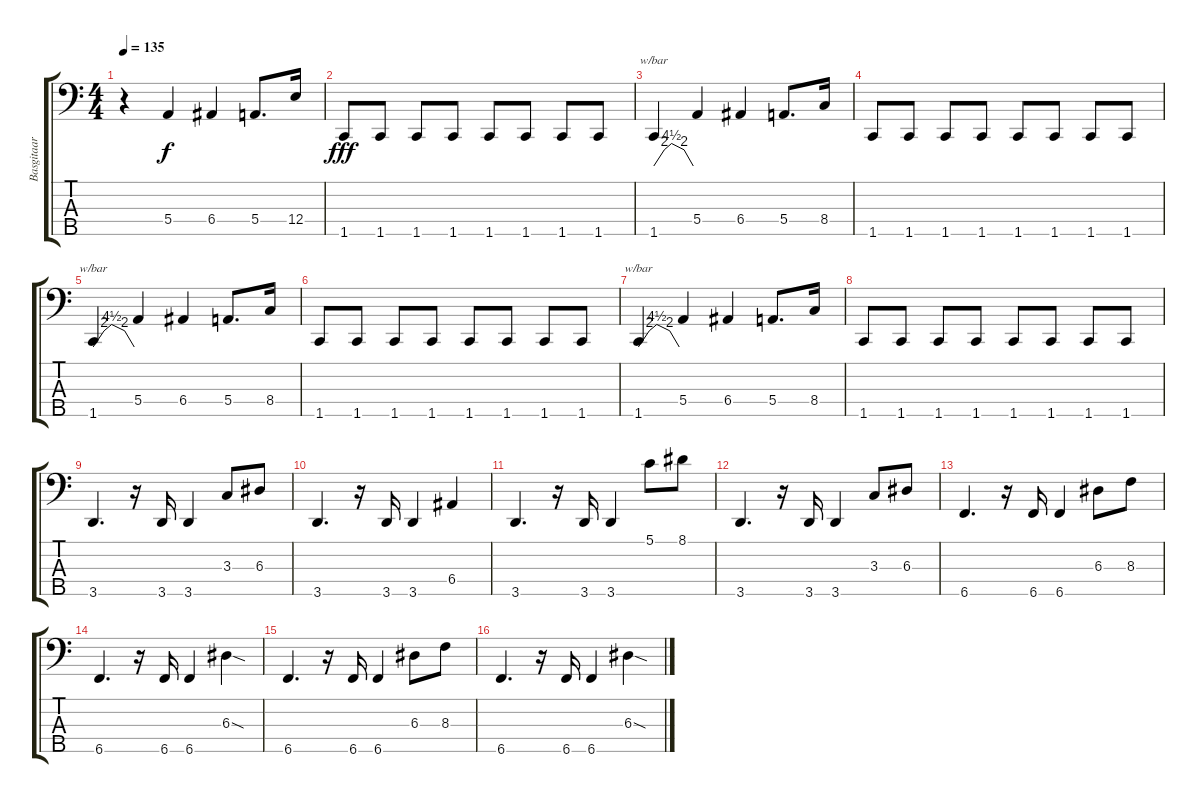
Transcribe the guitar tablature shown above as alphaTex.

\track ("Basgitaar" "Basgitaar") {instrument electricbassfinger}
\staff {score tabs}
\tuning (G2 D2 A1 E1 B0) {hide}
\ts (4 4)
\tempo 135
\clef f4
\ks c
r.4{dy fff} 5.4.4{dy f} 6.4.4 5.4.8{d} 12.4.16 |
1.5.8{dy fff} 1.5.8 1.5.8 1.5.8 1.5.8 1.5.8 1.5.8 1.5.8 |
1.5.4{tbe (custom default 0 0 16 8 27 18 46 8 60 0)} 5.4.4 6.4.4 5.4.8{d} 8.4.16 |
1.5.8 1.5.8 1.5.8 1.5.8 1.5.8 1.5.8 1.5.8 1.5.8 |
1.5.4{tbe (custom default 0 0 16 8 27 18 46 8 60 0)} 5.4.4 6.4.4 5.4.8{d} 8.4.16 |
1.5.8 1.5.8 1.5.8 1.5.8 1.5.8 1.5.8 1.5.8 1.5.8 |
1.5.4{tbe (custom default 0 0 16 8 27 18 46 8 60 0)} 5.4.4 6.4.4 5.4.8{d} 8.4.16 |
1.5.8 1.5.8 1.5.8 1.5.8 1.5.8 1.5.8 1.5.8 1.5.8 |
3.5.4{d} r.16 3.5.16 3.5.4 3.3.8 6.3.8 |
3.5.4{d} r.16 3.5.16 3.5.4 6.4.4 |
3.5.4{d} r.16 3.5.16 3.5.4 5.1.8 8.1.8 |
3.5.4{d} r.16 3.5.16 3.5.4 3.3.8 6.3.8 |
6.5.4{d} r.16 6.5.16 6.5.4 6.3.8 8.3.8 |
6.5.4{d} r.16 6.5.16 6.5.4 6.3{sod}.4 |
6.5.4{d} r.16 6.5.16 6.5.4 6.3.8 8.3.8 |
6.5.4{d} r.16 6.5.16 6.5.4 6.3{sod}.4
